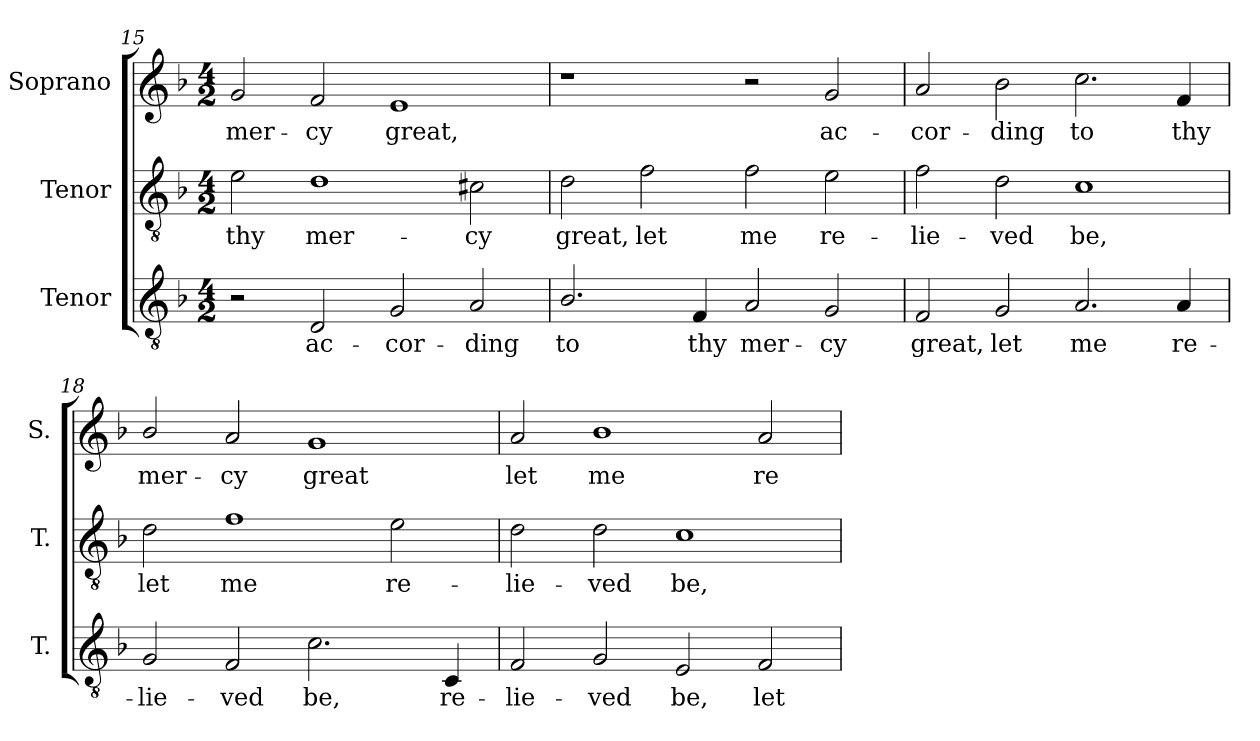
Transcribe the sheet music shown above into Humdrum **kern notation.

**kern	**text	**kern	**text	**kern	**text
*part3	*part3	*part2	*part2	*part1	*part1
*staff3	*staff3	*staff2	*staff2	*staff1	*staff1
*I"Tenor	*	*I"Tenor	*	*I"Soprano	*
*I'T.	*	*I'T.	*	*I'S.	*
!!LO:LB:g=z
*clefGv2	*	*clefGv2	*	*clefG2	*
*ITrd7c12	*	*ITrd7c12	*	*	*
*k[b-]	*	*k[b-]	*	*k[b-]	*
*F:	*	*F:	*	*F:	*
*M4/2	*	*M4/2	*	*M4/2	*
=15	=15	=15	=15	=15	=15
!	!	!	!LO:LY:b:color=#000000	!	!
!	!	!	!	!	!LO:LY:b:color=#000000
2r	.	2Ei\	thy	2gi/	mer-
!	!LO:LY:b:color=#000000	!	!	!	!
!	!	!	!LO:LY:b:color=#000000	!	!
!	!	!	!	!	!LO:LY:b:color=#000000
2DDi/	ac-	1Di	mer-	2fi/	-cy
!	!LO:LY:b:color=#000000	!	!	!	!
!	!	!	!	!	!LO:LY:b:color=#000000
2GGi/	-cor-	.	.	1ei	great,
!	!LO:LY:b:color=#000000	!	!	!	!
!	!	!	!LO:LY:b:color=#000000	!	!
2AAi/	-ding	2C#Xi\	-cy	.	.
=16	=16	=16	=16	=16	=16
!	!LO:LY:b:color=#000000	!	!	!	!
!	!	!	!LO:LY:b:color=#000000	!	!
2.BB-i/	to	2Di\	great,	1r	.
!	!	!	!LO:LY:b:color=#000000	!	!
.	.	2Fi\	let	.	.
!	!LO:LY:b:color=#000000	!	!	!	!
4FFi/	thy	.	.	.	.
!	!LO:LY:b:color=#000000	!	!	!	!
!	!	!	!LO:LY:b:color=#000000	!	!
2AAi/	mer-	2Fi\	me	2r	.
!	!LO:LY:b:color=#000000	!	!	!	!
!	!	!	!LO:LY:b:color=#000000	!	!
!	!	!	!	!	!LO:LY:b:color=#000000
2GGi/	-cy	2Ei\	re-	2gi/	ac-
=17	=17	=17	=17	=17	=17
!	!LO:LY:b:color=#000000	!	!	!	!
!	!	!	!LO:LY:b:color=#000000	!	!
!	!	!	!	!	!LO:LY:b:color=#000000
2FFi/	great,	2Fi\	-lie-	2ai/	-cor-
!	!LO:LY:b:color=#000000	!	!	!	!
!	!	!	!LO:LY:b:color=#000000	!	!
!	!	!	!	!	!LO:LY:b:color=#000000
2GGi/	let	2Di\	-ved	2b-i\	-ding
!	!LO:LY:b:color=#000000	!	!	!	!
!	!	!	!LO:LY:b:color=#000000	!	!
!	!	!	!	!	!LO:LY:b:color=#000000
2.AAi/	me	1Ci	be,	2.cci\	to
!	!LO:LY:b:color=#000000	!	!	!	!
!	!	!	!	!	!LO:LY:b:color=#000000
4AAi/	re-	.	.	4fi/	thy
=18	=18	=18	=18	=18	=18
!	!LO:LY:b:color=#000000	!	!	!	!
!	!	!	!LO:LY:b:color=#000000	!	!
!	!	!	!	!	!LO:LY:b:color=#000000
2GGi/	-lie-	2Di\	let	2b-i/	mer-
!	!LO:LY:b:color=#000000	!	!	!	!
!	!	!	!LO:LY:b:color=#000000	!	!
!	!	!	!	!	!LO:LY:b:color=#000000
2FFi/	-ved	1Fi	me	2ai/	-cy
!	!LO:LY:b:color=#000000	!	!	!	!
!	!	!	!	!	!LO:LY:b:color=#000000
2.Ci\	be,	.	.	1gi	great
!	!	!	!LO:LY:b:color=#000000	!	!
.	.	2Ei\	re-	.	.
!	!LO:LY:b:color=#000000	!	!	!	!
4CCi/	re-	.	.	.	.
=19	=19	=19	=19	=19	=19
!	!LO:LY:b:color=#000000	!	!	!	!
!	!	!	!LO:LY:b:color=#000000	!	!
!	!	!	!	!	!LO:LY:b:color=#000000
2FFi/	-lie-	2Di\	-lie-	2ai/	let
!	!LO:LY:b:color=#000000	!	!	!	!
!	!	!	!LO:LY:b:color=#000000	!	!
!	!	!	!	!	!LO:LY:b:color=#000000
2GGi/	-ved	2Di\	-ved	1b-i	me
!	!LO:LY:b:color=#000000	!	!	!	!
!	!	!	!LO:LY:b:color=#000000	!	!
2EEi/	be,	1Ci	be,	.	.
!	!LO:LY:b:color=#000000	!	!	!	!
!	!	!	!	!	!LO:LY:b:color=#000000
2FFi/	let	.	.	2ai/	re-
=	=	=	=	=	=
*-	*-	*-	*-	*-	*-
